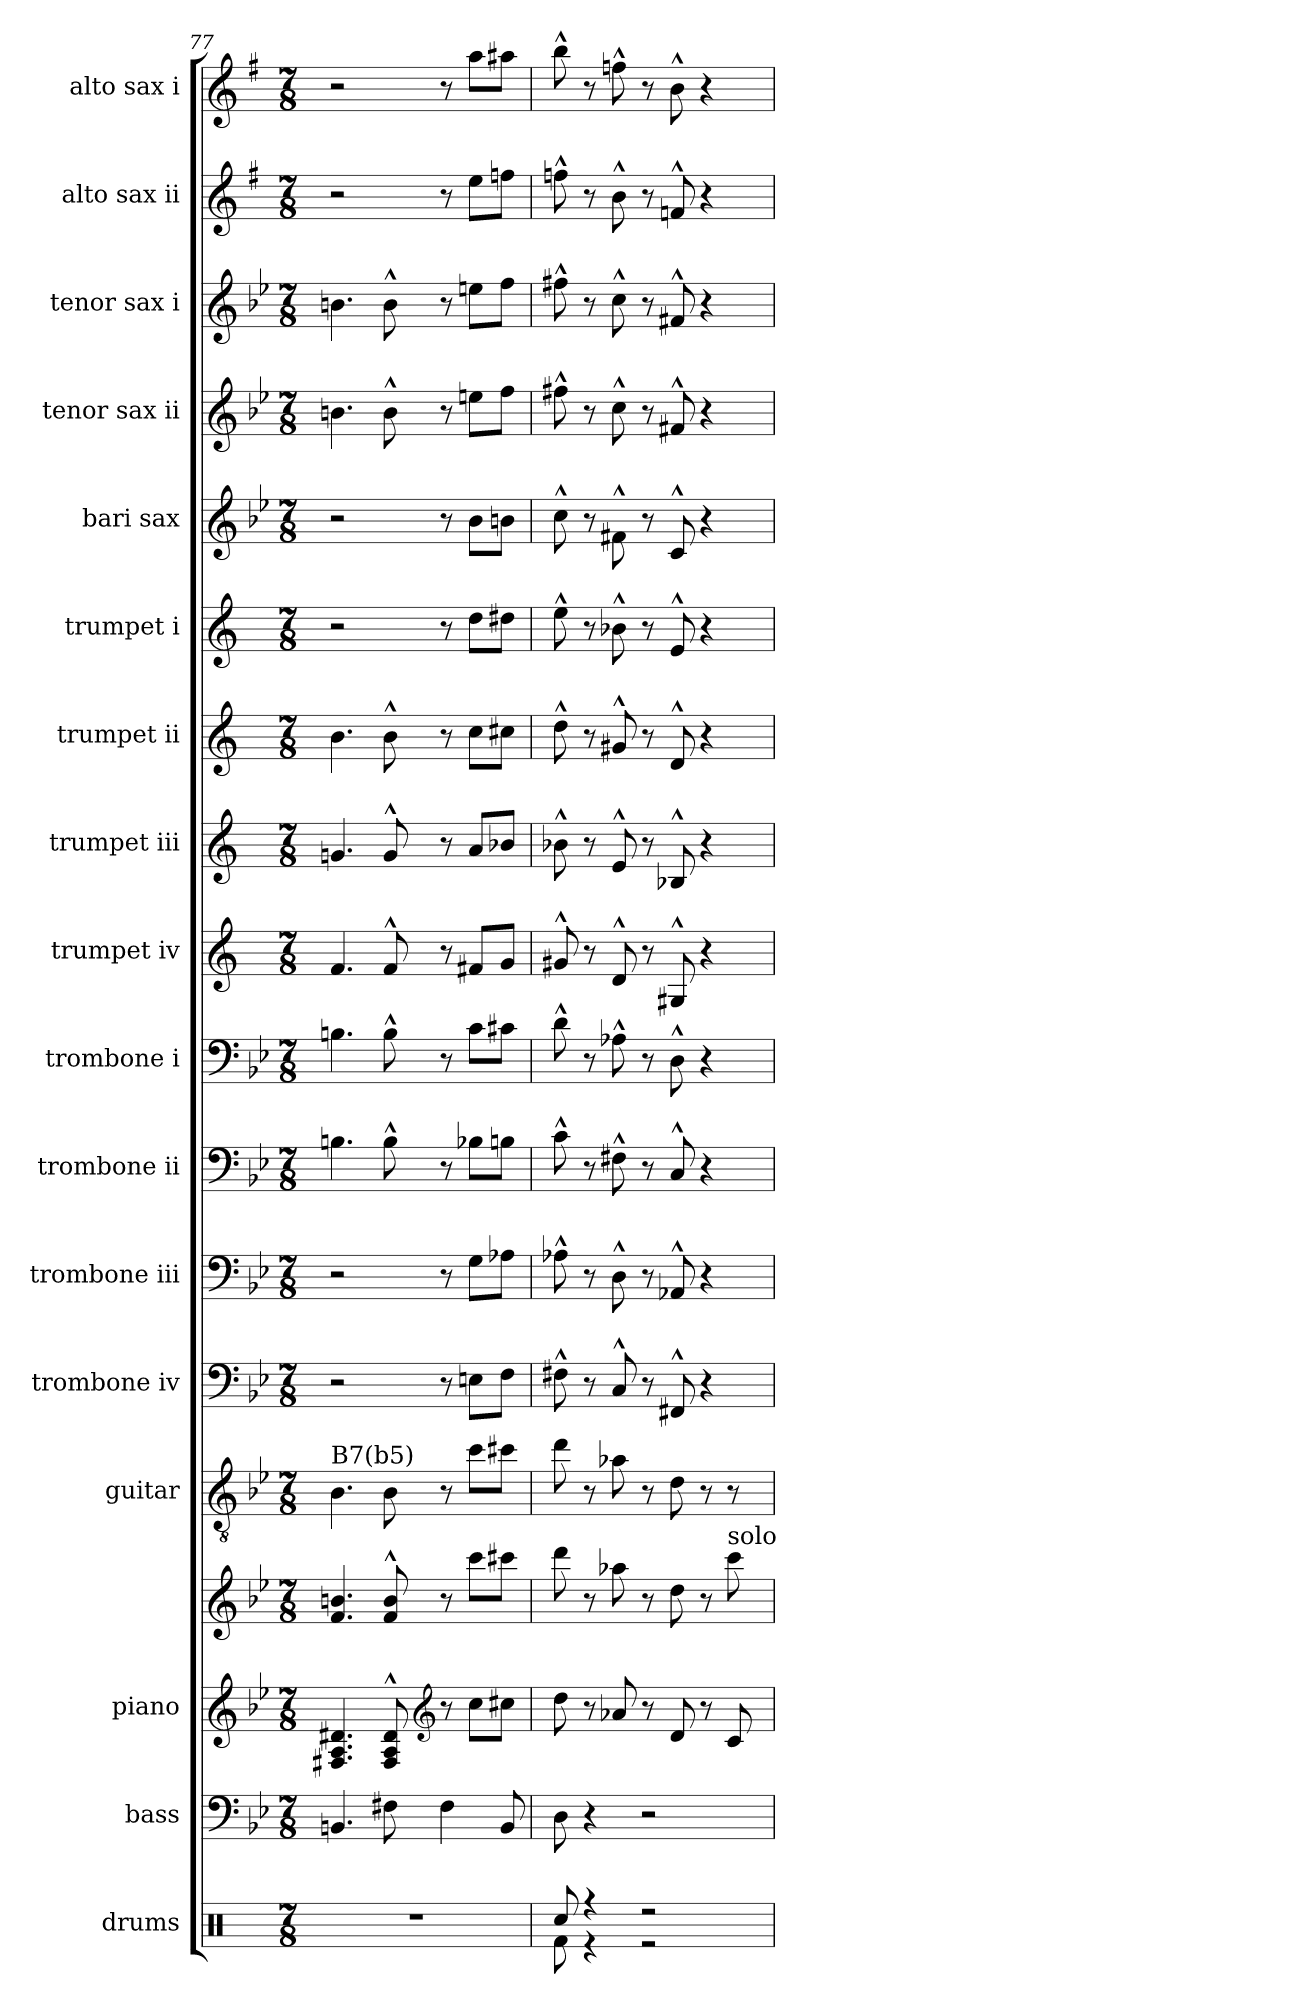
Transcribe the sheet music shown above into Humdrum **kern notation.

**kern	**kern	**kern	**kern	**kern	**kern	**kern	**kern	**kern	**kern	**kern	**kern	**kern	**kern	**kern	**kern	**kern	**kern
*part17	*part16	*part15	*part15	*part14	*part13	*part12	*part11	*part10	*part9	*part8	*part7	*part6	*part5	*part4	*part3	*part2	*part1
*staff18	*staff17	*staff16	*staff15	*staff14	*staff13	*staff12	*staff11	*staff10	*staff9	*staff8	*staff7	*staff6	*staff5	*staff4	*staff3	*staff2	*staff1
*I"drums	*I"bass	*I"piano	*	*I"guitar	*I"trombone iv	*I"trombone iii	*I"trombone ii	*I"trombone i	*I"trumpet iv	*I"trumpet iii	*I"trumpet ii	*I"trumpet i	*I"bari sax	*I"tenor sax ii	*I"tenor sax i	*I"alto sax ii	*I"alto sax i
*I'drs.	*I'bass	*I'pno.	*	*I'gtr.	*I'tbn. iv	*I'tbn. iii	*I'tbn. ii	*I'tbn. i	*I'tpt. iv	*I'tpt. iii	*I'tpt. ii	*I'tpt. i	*I'bari	*I'tenor ii	*I'tenor i	*I'alto ii	*I'alto i
*clefX	*clefF4	*clefG2	*clefG2	*clefGv2	*clefF4	*clefF4	*clefF4	*clefF4	*clefG2	*clefG2	*clefG2	*clefG2	*clefG2	*clefG2	*clefG2	*clefG2	*clefG2
*	*ITrd7c12	*	*	*	*	*	*	*	*ITrd1c2	*ITrd1c2	*ITrd1c2	*ITrd1c2	*ITrd12c21	*ITrd8c14	*ITrd8c14	*ITrd5c9	*ITrd5c9
*k[]	*k[b-e-]	*k[b-e-]	*k[b-e-]	*k[b-e-]	*k[b-e-]	*k[b-e-]	*k[b-e-]	*k[b-e-]	*k[b-e-]	*k[b-e-]	*k[b-e-]	*k[b-e-]	*k[b-e-]	*k[b-e-]	*k[b-e-]	*k[b-e-]	*k[b-e-]
*M7/8	*M7/8	*M7/8	*M7/8	*M7/8	*M7/8	*M7/8	*M7/8	*M7/8	*M7/8	*M7/8	*M7/8	*M7/8	*M7/8	*M7/8	*M7/8	*M7/8	*M7/8
=77	=77	=77	=77	=77	=77	=77	=77	=77	=77	=77	=77	=77	=77	=77	=77	=77	=77
!	!	!	!	!LO:TX:a:t=B7(b5)	!	!	!	!	!	!	!	!	!	!	!	!	!
2..r	4.BBBn/	4.F#X/ 4.A/ 4.d#X/	4.f/ 4.bn/	4.B-\	2r	2r	4.Bn\	4.Bn\	4.e-/	4.fn/	4.a\	2r	2r	4.Bn\	4.Bn\	2r	2r
.	8FF#X\	8F#/^^ 8A/^^ 8d#/^^	8f/^^ 8b/^^	8B-\	.	.	8B^^\	8B^^\	8e-^^/	8f^^/	8a^^\	.	.	8B^^\	8B^^\	.	.
*	*	*clefG2	*	*	*	*	*	*	*	*	*	*	*	*	*	*	*
.	4FF#\	8r	8r	8r	8r	8r	8r	8r	8r	8r	8r	8r	8r	8r	8r	8r	8r
.	.	8cc\L	8ccc\L	8cc\L	8En\L	8G\L	8B-X\L	8c\L	8en/L	8g/L	8b-\L	8cc\L	8B-\L	8en\L	8en\L	8g\L	8cc\L
.	8BBB/	8cc#X\J	8ccc#X\J	8cc#X\J	8F\J	8A-X\J	8Bn\J	8c#X\J	8f/J	8a-X/J	8bn\J	8cc#X\J	8Bn\J	8f\J	8f\J	8a-X\J	8cc#X\J
=78	=78	=78	=78	=78	=78	=78	=78	=78	=78	=78	=78	=78	=78	=78	=78	=78	=78
*^	*	*	*	*	*	*	*	*	*	*	*	*	*	*	*	*	*
8Rcc/	8Rf\	8DD\	8dd\	8ddd\	8dd\	8F#X^^\	8A-X^^\	8c^^\	8d^^\	8f#X^^/	8a-X^^\	8cc^^\	8dd^^\	8c^^\	8f#X^^\	8f#X^^\	8a-X^^\	8dd^^\
4r	4r	4r	8r	8r	8r	8r	8r	8r	8r	8r	8r	8r	8r	8r	8r	8r	8r	8r
.	.	.	8a-X/	8aa-X\	8a-X\	8C^^/	8D^^\	8F#X^^\	8A-X^^\	8c^^/	8d^^/	8f#X^^/	8a-X^^\	8F#X^^\	8c^^\	8c^^\	8d^^\	8a-X^^\
2r	2r	2r	8r	8r	8r	8r	8r	8r	8r	8r	8r	8r	8r	8r	8r	8r	8r	8r
.	.	.	8d/	8dd\	8d\	8FF#X^^/	8AA-X^^/	8C^^/	8D^^\	8F#X^^/	8A-X^^/	8c^^/	8d^^/	8C^^/	8F#X^^/	8F#X^^/	8A-X^^/	8d^^\
.	.	.	8r	8r	8r	4r	4r	4r	4r	4r	4r	4r	4r	4r	4r	4r	4r	4r
!	!	!	!	!LO:TX:a:t=solo	!	!	!	!	!	!	!	!	!	!	!	!	!	!
.	.	.	8c/	8ccc\	8r	.	.	.	.	.	.	.	.	.	.	.	.	.
*v	*v	*	*	*	*	*	*	*	*	*	*	*	*	*	*	*	*	*
=	=	=	=	=	=	=	=	=	=	=	=	=	=	=	=	=	=
*-	*-	*-	*-	*-	*-	*-	*-	*-	*-	*-	*-	*-	*-	*-	*-	*-	*-
